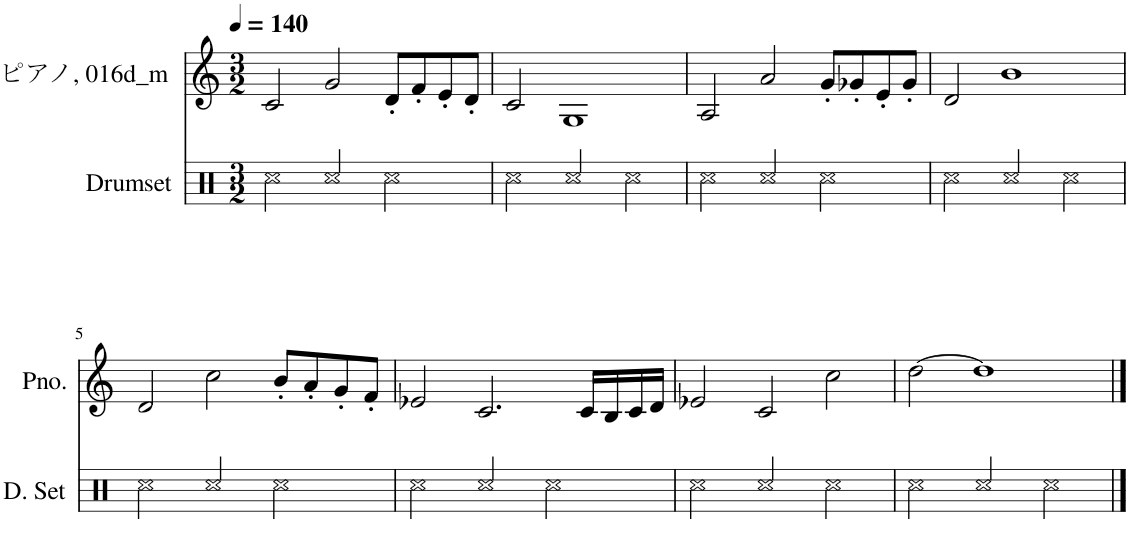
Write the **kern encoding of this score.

**kern	**kern
*part2	*part1
*staff2	*staff1
*I"Drumset	*I"ピアノ, 016d_m
*I'D. Set	*
*clefX	*clefG2
*k[]	*k[]
*M3/2	*M3/2
*MM140	*MM140
=1	=1
2Rcc\	2c/
2Rcc/	2g/
2Rcc\	8d'/L
.	8f'/
.	8e'/
.	8d'/J
=2	=2
2Rcc\	2c/
2Rcc/	1G
2Rcc\	.
=3	=3
2Rcc\	2A/
2Rcc/	2a/
2Rcc\	8g'/L
.	8g-X'/
.	8e'/
.	8g-'/J
=4	=4
2Rcc\	2d/
2Rcc/	1b
2Rcc\	.
!!LO:LB:g=z
=5	=5
2Rcc\	2d/
2Rcc/	2cc\
2Rcc\	8b'/L
.	8a'/
.	8g'/
.	8f'/J
=6	=6
2Rcc\	2e-X/
2Rcc/	2.c/
2Rcc\	.
.	16c/LL
.	16B/
.	16c/
.	16d/JJ
=7	=7
2Rcc\	2e-X/
2Rcc/	2c/
2Rcc\	2cc\
=8	=8
2Rcc\	[2dd\
2Rcc/	1dd]
2Rcc\	.
==	==
*-	*-
